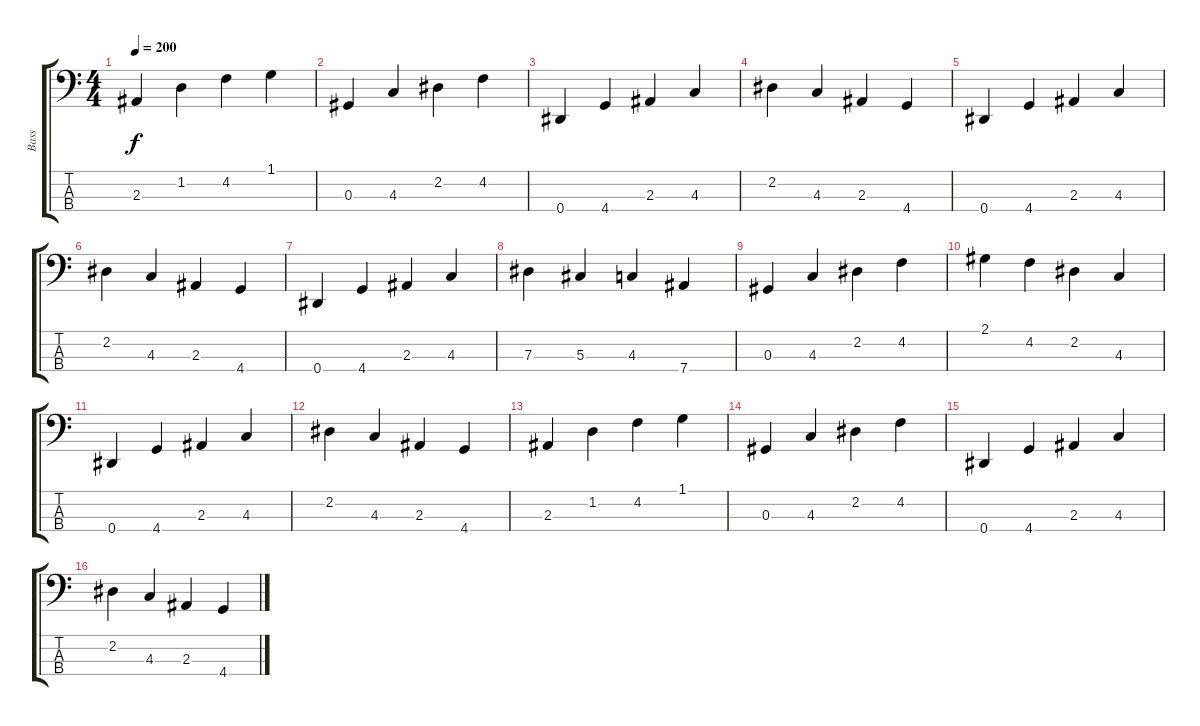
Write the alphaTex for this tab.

\track ("Bass" "Bass") {instrument electricbasspick}
\staff {score tabs}
\tuning (Gb2 Db2 Ab1 Eb1) {hide}
\ts (4 4)
\tempo 200
\clef f4
\ks c
2.3.4{dy f} 1.2.4 4.2.4 1.1.4 |
0.3.4 4.3.4 2.2.4 4.2.4 |
0.4.4 4.4.4 2.3.4 4.3.4 |
2.2.4 4.3.4 2.3.4 4.4.4 |
0.4.4 4.4.4 2.3.4 4.3.4 |
2.2.4 4.3.4 2.3.4 4.4.4 |
0.4.4 4.4.4 2.3.4 4.3.4 |
7.3.4 5.3.4 4.3.4 7.4.4 |
0.3.4 4.3.4 2.2.4 4.2.4 |
2.1.4 4.2.4 2.2.4 4.3.4 |
0.4.4 4.4.4 2.3.4 4.3.4 |
2.2.4 4.3.4 2.3.4 4.4.4 |
2.3.4 1.2.4 4.2.4 1.1.4 |
0.3.4 4.3.4 2.2.4 4.2.4 |
0.4.4 4.4.4 2.3.4 4.3.4 |
2.2.4 4.3.4 2.3.4 4.4.4
